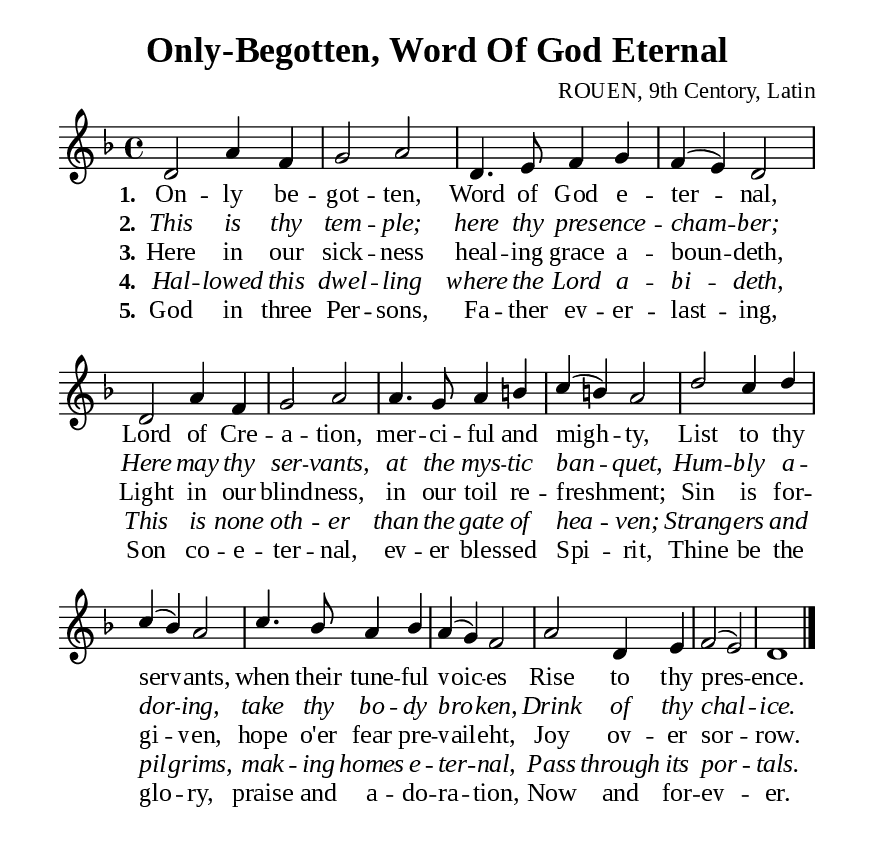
\version "2.18.2"

\header {
  title = "Only-Begotten, Word Of God Eternal"
  composer = "ROUEN, 9th Centory, Latin"
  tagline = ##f
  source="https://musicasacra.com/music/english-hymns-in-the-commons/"
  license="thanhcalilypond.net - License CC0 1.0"
}

global= {
  \key f \major
  \time 4/4
  \override Score.BarNumber.break-visibility = ##(#f #f #f)
}

\paper {
  #(set-paper-size "a5")
  top-margin = 10\mm
  bottom-marign = 10\mm
  left-margin = 10\mm
  right-margin = 10\mm
  indent = #0
  #(define fonts
	 (make-pango-font-tree "Liberation Serif"
	 		       "Liberation Serif"
			       "Liberation Serif"
			       (/ 20 20)))
  system-system-spacing = #'((basic-distance . 3) (padding . 3))
}

printItalic = \with {
  \override LyricText.font-shape = #'italic
}

% Verse music
musicVerseSoprano = \relative c' {
  %{	01	%} d2 a'4 f |
  %{	02	%} g2 a |
  %{	03	%} d,4. e8 f4 g |
  %{	04	%} f (e) d2 |
  %{	05	%} d a'4 f |
  %{	06	%} g2 a |
  %{	07	%} a4. g8 a4 b! |
  %{	08	%} c (b!) a2 |
  %{	09	%} d c4 d |
  %{	10	%} c (bes) a2 |
  %{	11	%} c4. bes8 a4 bes |
  %{	12	%} a (g) f2 |
  %{	13	%} a2 d,4 e |
  %{	14	%} f2 (e) |
  %{	15	%} d1 \bar "|."
}

% Verse lyrics
verseOne = \lyricmode {
  \set stanza = #"1."
  On -- ly be -- got -- ten, Word of God e -- ter -- nal,
  Lord of Cre -- a -- tion, mer -- ci -- ful and migh -- ty,
  List to thy ser -- vants, when their tune -- ful voic -- es
  Rise to thy pres -- ence.
}

verseTwo = \lyricmode {
  \set stanza = #"2."
  This is thy tem -- ple; here thy pres -- ence -- cham -- ber;
  Here may thy ser -- vants, at the mys -- tic ban -- quet,
  Hum -- bly a -- dor -- ing, take thy bo -- dy bro -- ken,
  Drink of thy chal -- ice.
}

verseThree = \lyricmode {
  \set stanza = #"3."
  Here in our sick -- ness heal -- ing grace a -- boun -- deth,
  Light in our blind -- ness, in our toil re -- fresh -- ment;
  Sin is for -- gi -- ven, hope  o'er fear pre -- vail -- eht,
  Joy ov -- er sor -- row.
}

verseFour = \lyricmode {
  \set stanza = #"4."
  Hal -- lowed this dwel -- ling where the Lord a -- bi -- deth,
  This is none oth -- er than the gate of hea -- ven;
  Strang -- ers and pil -- grims, mak -- ing homes e -- ter -- nal,
  Pass through its por -- tals.
}

verseFive = \lyricmode {
  \set stanza = #"5."
  God in three Per -- sons, Fa -- ther ev -- er -- last -- ing,
  Son co -- e -- ter -- nal, ev -- er bles -- sed Spi -- rit,
  Thine be the glo -- ry, praise and a -- do -- ra -- tion,
  Now and for -- ev -- er.
}

% Layout
\score {
    \new ChoirStaff <<
      \new Staff <<
        \clef "treble"
        \new Voice = "sopranos" { \global \stemUp \slurUp \musicVerseSoprano }
      >>
      \new Lyrics \lyricsto sopranos \verseOne
      \new Lyrics \printItalic \lyricsto sopranos \verseTwo
      \new Lyrics \lyricsto sopranos \verseThree
      \new Lyrics \printItalic \lyricsto sopranos \verseFour
      \new Lyrics \lyricsto sopranos \verseFive
    >>
}
